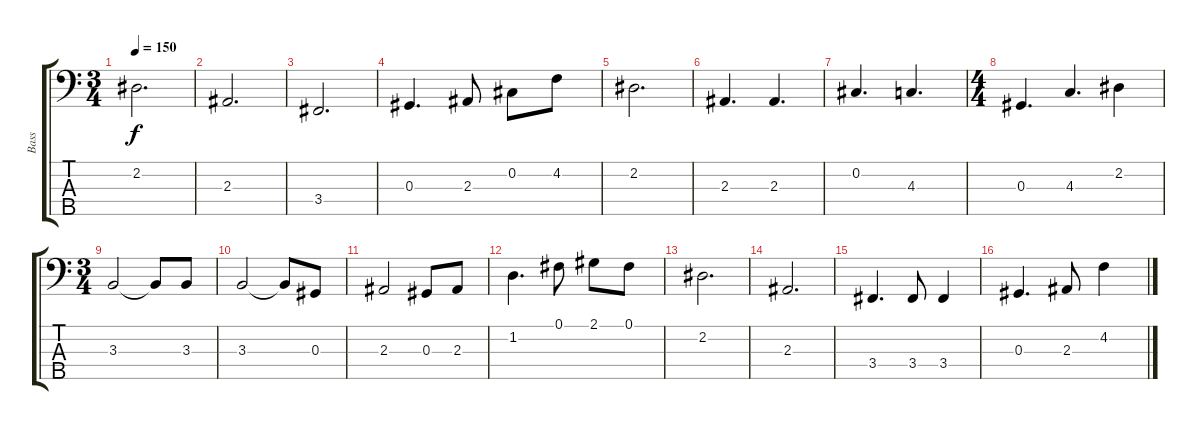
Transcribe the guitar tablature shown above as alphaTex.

\track ("Bass" "Bass") {instrument electricbasspick}
\staff {score tabs}
\tuning (Gb2 Db2 Ab1 Eb1 Bb0) {hide}
\ts (3 4)
\tempo 150
\clef f4
\ks c
2.2.2{d dy f} |
2.3.2{d} |
3.4.2{d} |
0.3.4{d} 2.3.8 0.2.8 4.2.8 |
2.2.2{d} |
2.3.4{d} 2.3.4{d} |
0.2.4{d} 4.3.4{d} |
\ts (4 4)
0.3.4{d} 4.3.4{d} 2.2.4 |
\ts (3 4)
3.3.2 3.3{t}.8 3.3.8 |
3.3.2 3.3{t}.8 0.3.8 |
2.3.2 0.3.8 2.3.8 |
1.2.4{d} 0.1.8 2.1.8 0.1.8 |
2.2.2{d} |
2.3.2{d} |
3.4.4{d} 3.4.8 3.4.4 |
0.3.4{d} 2.3.8 4.2.4
